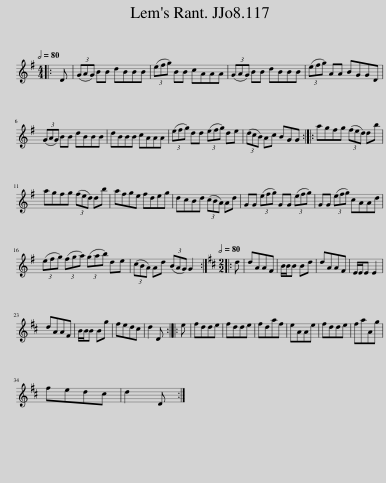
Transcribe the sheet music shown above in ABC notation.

X:1
L:1/8
Q:1/2=80
M:4/4
I:linebreak $
K:G
V:1 treble
V:1
|: D | (3(GAG) BB dBBB | (3(efg) BB cAAA | (3(GAG) BB dBBB | (3(efg) AA BGGD |$ %5
 (3(GAG) BB dBBB | dBBB cAAA | (3(efg) dd (3(efg) de | (3(dcB) Ac BGG :: agfg (3(fed) db |$ %10
 agfg (3(fed) db | afge fdeg | dcBd (3(cBA) Ad | GG (3(efg) GG (3(efg) | GG (3(efg) cAAd |$ %15
 (3(efg) (3(fga) (3(gab) de | (3(cBA) Ad (3(BAG) G2 ::[K:D][M:2/2][Q:1/2=80] d | dAAF | B/B/B Bd | %20
 dAAF | E/E/E E2 |$ dAAF | B/B/B Bg | fedc | %25
 d2 D :: e | fdde | fdde | fdaf | %30
 eAAe | fdde | faAg |$ fedc | d2 D :| %35
